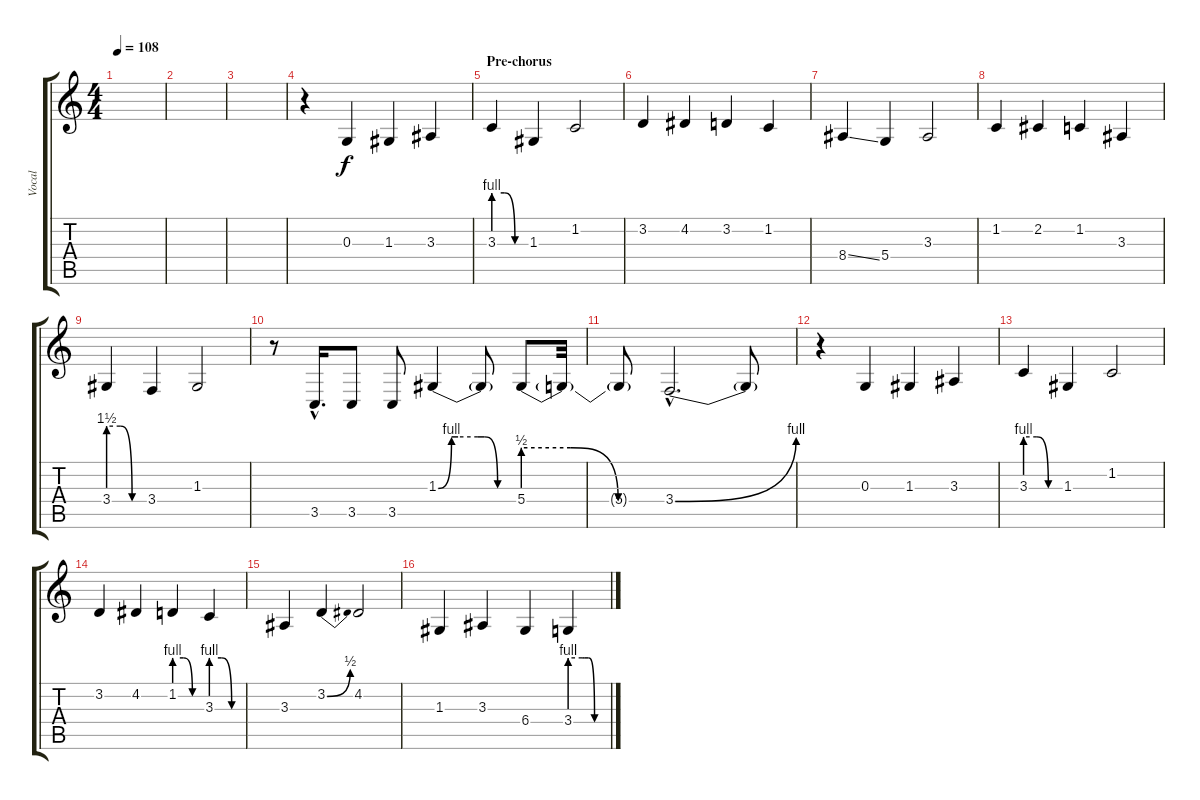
\track ("Vocal" "Vocal") {instrument sopranosax}
\staff {score tabs}
\tuning (E4 B3 G3 D3 A2 E2) {hide}
\ts (4 4)
\tempo 108
\clef g2
\ks c
|
|
|
r.4 0.3.4 1.3.4 3.3.4 |
\section ("" "Pre-chorus")
3.3{be (custom 0 4 20 4 40 0 60 0)}.4 1.3.4 1.2.2 |
3.2.4 4.2.4 3.2.4 1.2.4 |
8.4{ss}.4 5.4.4 3.3.2 |
1.2.4 2.2.4 1.2.4 3.3.4 |
3.4{be (custom 0 6 20 6 40 0 60 0)}.4 3.4.4 1.3.2 |
r.8 3.5{hac}.16{d} 3.5.8 3.5.8 1.3{be (custom 0 0 10 4 15 4 30 4 35 4 45 0 60 0)}.4 1.3{t}.8 5.4{be (custom 0 2 20 2 40 0 60 0)}.8 5.4{t}.32 |
5.4{t}.8 3.4{be (bend 0 0 60 4) hac}.2{d} 3.4{t}.8 |
r.4 0.3.4 1.3.4 3.3.4 |
3.3{be (custom 0 4 20 4 40 0 60 0)}.4 1.3.4 1.2.2 |
3.2.4 4.2.4 1.2{be (custom 0 4 20 4 40 0 60 0)}.4 3.3{be (custom 0 4 20 4 40 0 60 0)}.4 |
3.3.4 3.2{be (bend 0 0 60 2)}.4 4.2.2 |
1.3.4 3.3.4 6.4.4 3.4{be (custom 0 4 20 4 24 4 30 4 40 0 60 0)}.4
